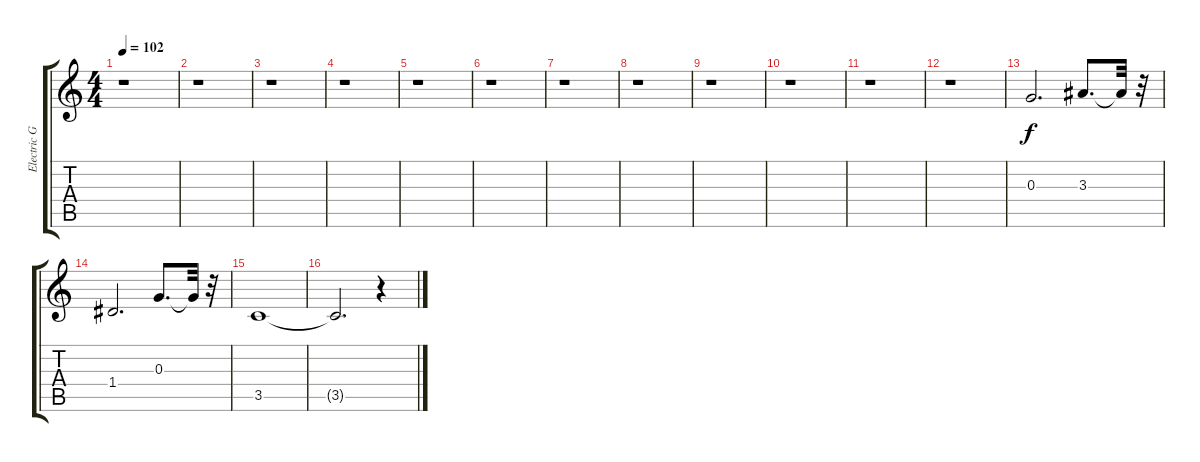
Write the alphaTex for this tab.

\track ("Electric Guitar" "Electric G") {instrument overdrivenguitar}
\staff {score tabs}
\tuning (E4 B3 G3 D3 A2 E2) {hide}
\ts (4 4)
\tempo 102
\clef g2
\ks c
r.1{dy f} |
r.1 |
r.1 |
r.1 |
r.1 |
r.1 |
r.1 |
r.1 |
r.1 |
r.1 |
r.1 |
r.1 |
0.3.2{d} 3.3.8{d} 3.3{t}.32 r.32 |
1.4.2{d} 0.3.8{d} 0.3{t}.32 r.32 |
3.5.1 |
3.5{t}.2{d} r.4
